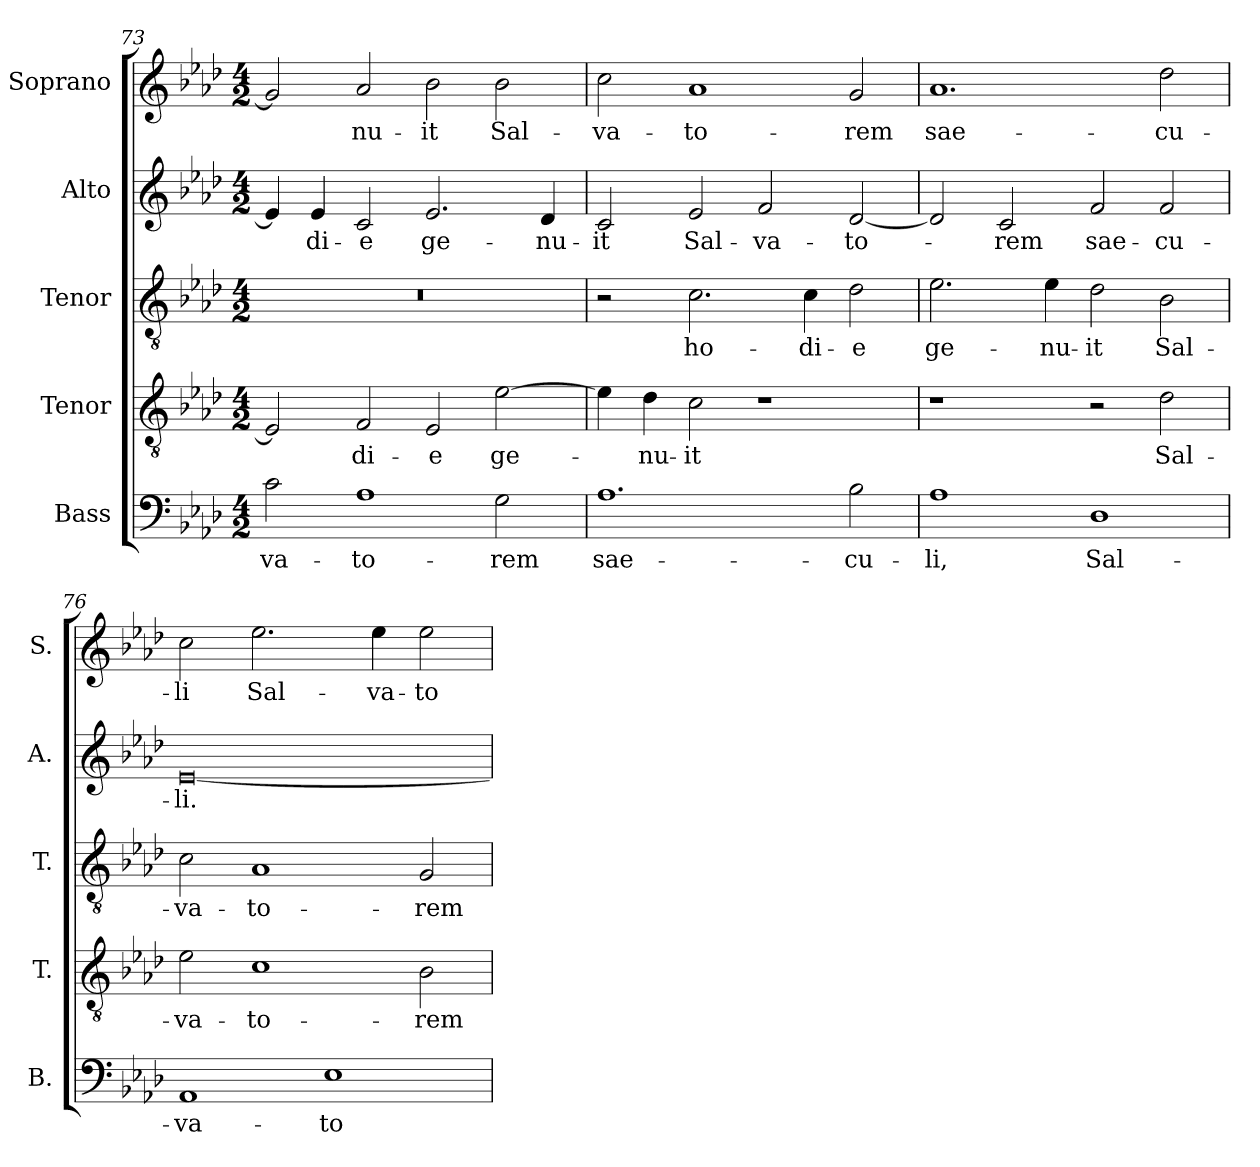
**kern	**text	**kern	**text	**kern	**text	**kern	**text	**kern	**text
*part5	*part5	*part4	*part4	*part3	*part3	*part2	*part2	*part1	*part1
*staff5	*staff5	*staff4	*staff4	*staff3	*staff3	*staff2	*staff2	*staff1	*staff1
*I"Bass	*	*I"Tenor	*	*I"Tenor	*	*I"Alto	*	*I"Soprano	*
*I'B.	*	*I'T.	*	*I'T.	*	*I'A.	*	*I'S.	*
*clefF4	*	*clefGv2	*	*clefGv2	*	*clefG2	*	*clefG2	*
*	*	*ITrd7c12	*	*ITrd7c12	*	*	*	*	*
*k[b-e-a-d-]	*	*k[b-e-a-d-]	*	*k[b-e-a-d-]	*	*k[b-e-a-d-]	*	*k[b-e-a-d-]	*
*A-:	*	*A-:	*	*A-:	*	*A-:	*	*A-:	*
*M4/2	*	*M4/2	*	*M4/2	*	*M4/2	*	*M4/2	*
=73	=73	=73	=73	=73	=73	=73	=73	=73	=73
!	!LO:LY:b:color=#000000	!	!	!LO:N:vis=1	!	!	!	!	!
2ci\	-va-	2EE-i/]	.	0r	.	4e-i/]	.	2gi/]	.
!	!	!	!	!	!	!	!LO:LY:b:color=#000000	!	!
.	.	.	.	.	.	4e-i/	-di-	.	.
!	!LO:LY:b:color=#000000	!	!	!	!	!	!	!	!
!	!	!	!LO:LY:b:color=#000000	!	!	!	!	!	!
!	!	!	!	!	!	!	!LO:LY:b:color=#000000	!	!
!	!	!	!	!	!	!	!	!	!LO:LY:b:color=#000000
1A-i	-to-	2FFi/	-di-	.	.	2ci/	-e	2a-i/	-nu-
!	!	!	!LO:LY:b:color=#000000	!	!	!	!	!	!
!	!	!	!	!	!	!	!LO:LY:b:color=#000000	!	!
!	!	!	!	!	!	!	!	!	!LO:LY:b:color=#000000
.	.	2EE-i/	-e	.	.	2.e-i/	ge-	2b-i\	-it
!	!LO:LY:b:color=#000000	!	!	!	!	!	!	!	!
!	!	!	!LO:LY:b:color=#000000	!	!	!	!	!	!
!	!	!	!	!	!	!	!	!	!LO:LY:b:color=#000000
2Gi\	-rem	[2E-i\	ge-	.	.	.	.	2b-i\	Sal-
!	!	!	!	!	!	!	!LO:LY:b:color=#000000	!	!
.	.	.	.	.	.	4d-i/	-nu-	.	.
=74	=74	=74	=74	=74	=74	=74	=74	=74	=74
!	!LO:LY:b:color=#000000	!	!	!	!	!	!	!	!
!	!	!	!	!	!	!	!LO:LY:b:color=#000000	!	!
!	!	!	!	!	!	!	!	!	!LO:LY:b:color=#000000
1.A-i	sae-	4E-i\]	.	2r	.	2ci/	-it	2cci\	-va-
!	!	!	!LO:LY:b:color=#000000	!	!	!	!	!	!
.	.	4D-i\	-nu-	.	.	.	.	.	.
!	!	!	!LO:LY:b:color=#000000	!	!	!	!	!	!
!	!	!	!	!	!LO:LY:b:color=#000000	!	!	!	!
!	!	!	!	!	!	!	!LO:LY:b:color=#000000	!	!
!	!	!	!	!	!	!	!	!	!LO:LY:b:color=#000000
.	.	2Ci\	-it	2.Ci\	ho-	2e-i/	Sal-	1a-i	-to-
!	!	!	!	!	!	!	!LO:LY:b:color=#000000	!	!
.	.	1r	.	.	.	2fi/	-va-	.	.
!	!	!	!	!	!LO:LY:b:color=#000000	!	!	!	!
.	.	.	.	4Ci\	-di-	.	.	.	.
!	!LO:LY:b:color=#000000	!	!	!	!	!	!	!	!
!	!	!	!	!	!LO:LY:b:color=#000000	!	!	!	!
!	!	!	!	!	!	!	!LO:LY:b:color=#000000	!	!
!	!	!	!	!	!	!	!	!	!LO:LY:b:color=#000000
2B-i\	-cu-	.	.	2D-i\	-e	[2d-i/	-to-	2gi/	-rem
=75	=75	=75	=75	=75	=75	=75	=75	=75	=75
!	!LO:LY:b:color=#000000	!	!	!	!	!	!	!	!
!	!	!	!	!	!LO:LY:b:color=#000000	!	!	!	!
!	!	!	!	!	!	!	!	!	!LO:LY:b:color=#000000
1A-i	-li,	1r	.	2.E-i\	ge-	2d-i/]	.	1.a-i	sae-
!	!	!	!	!	!	!	!LO:LY:b:color=#000000	!	!
.	.	.	.	.	.	2ci/	-rem	.	.
!	!	!	!	!	!LO:LY:b:color=#000000	!	!	!	!
.	.	.	.	4E-i\	-nu-	.	.	.	.
!	!LO:LY:b:color=#000000	!	!	!	!	!	!	!	!
!	!	!	!	!	!LO:LY:b:color=#000000	!	!	!	!
!	!	!	!	!	!	!	!LO:LY:b:color=#000000	!	!
1D-i	Sal-	2r	.	2D-i\	-it	2fi/	sae-	.	.
!	!	!	!LO:LY:b:color=#000000	!	!	!	!	!	!
!	!	!	!	!	!LO:LY:b:color=#000000	!	!	!	!
!	!	!	!	!	!	!	!LO:LY:b:color=#000000	!	!
!	!	!	!	!	!	!	!	!	!LO:LY:b:color=#000000
.	.	2D-i\	Sal-	2BB-i\	Sal-	2fi/	-cu-	2dd-i\	-cu-
=76	=76	=76	=76	=76	=76	=76	=76	=76	=76
!	!LO:LY:b:color=#000000	!	!	!	!	!	!	!	!
!	!	!	!LO:LY:b:color=#000000	!	!	!	!	!	!
!	!	!	!	!	!LO:LY:b:color=#000000	!	!	!	!
!	!	!	!	!	!	!	!LO:LY:b:color=#000000	!	!
!	!	!	!	!	!	!	!	!	!LO:LY:b:color=#000000
1AA-i	-va-	2E-i\	-va-	2Ci\	-va-	[0e-i	-li.	2cci\	-li
!	!	!	!LO:LY:b:color=#000000	!	!	!	!	!	!
!	!	!	!	!	!LO:LY:b:color=#000000	!	!	!	!
!	!	!	!	!	!	!	!	!	!LO:LY:b:color=#000000
.	.	1Ci	-to-	1AA-i	-to-	.	.	2.ee-i\	Sal-
!	!LO:LY:b:color=#000000	!	!	!	!	!	!	!	!
1E-i	-to-	.	.	.	.	.	.	.	.
!	!	!	!	!	!	!	!	!	!LO:LY:b:color=#000000
.	.	.	.	.	.	.	.	4ee-i\	-va-
!	!	!	!LO:LY:b:color=#000000	!	!	!	!	!	!
!	!	!	!	!	!LO:LY:b:color=#000000	!	!	!	!
!	!	!	!	!	!	!	!	!	!LO:LY:b:color=#000000
.	.	2BB-i\	-rem	2GGi/	-rem	.	.	2ee-i\	-to-
=	=	=	=	=	=	=	=	=	=
*-	*-	*-	*-	*-	*-	*-	*-	*-	*-
